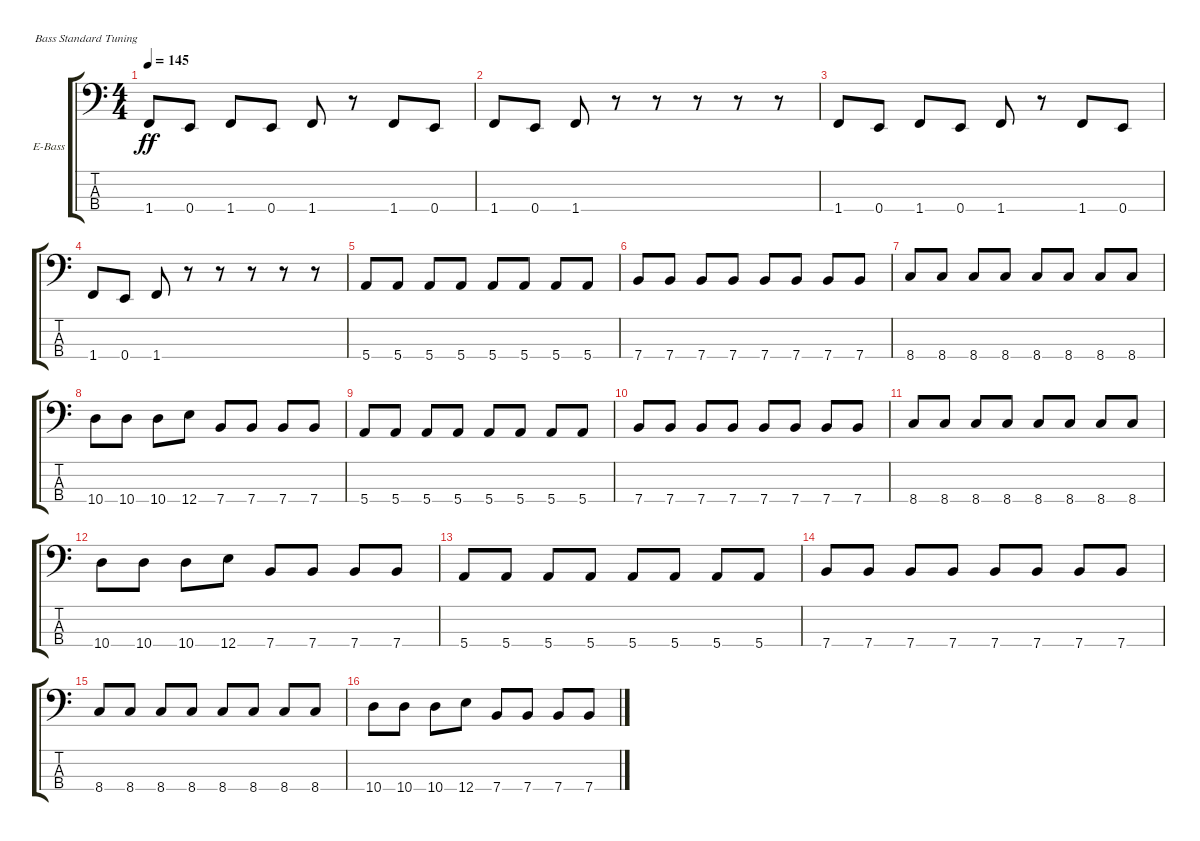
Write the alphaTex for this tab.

\defaultSystemsLayout 4
\bracketExtendMode groupsimilarinstruments
\firstSystemTrackNameOrientation horizontal
\otherSystemsTrackNameOrientation horizontal
\track ("Electric Bass" "E-Bass") {instrument electricbassfinger}
\staff {score tabs}
\tuning (G2 D2 A1 E1)
\ts (4 4)
\tempo 145
\clef f4
\scale
0.333333
\ks c
1.4.8{dy ff} 0.4.8 1.4.8 0.4.8 1.4.8 r.8 1.4.8 0.4.8 |
\scale
0.333333 1.4.8 0.4.8 1.4.8 r.8 r.8 r.8 r.8 r.8 |
\scale
0.333333 1.4.8 0.4.8 1.4.8 0.4.8 1.4.8 r.8 1.4.8 0.4.8 |
\scale
0.333333 1.4.8 0.4.8 1.4.8 r.8 r.8 r.8 r.8 r.8 |
\scale
0.333333 5.4.8 5.4.8 5.4.8 5.4.8 5.4.8 5.4.8 5.4.8 5.4.8 |
\scale
0.333333 7.4.8 7.4.8 7.4.8 7.4.8 7.4.8 7.4.8 7.4.8 7.4.8 |
\scale
0.333333 8.4.8 8.4.8 8.4.8 8.4.8 8.4.8 8.4.8 8.4.8 8.4.8 |
\scale
0.333333 10.4.8 10.4.8 10.4.8 12.4.8 7.4.8 7.4.8 7.4.8 7.4.8 |
\scale
0.333333 5.4.8 5.4.8 5.4.8 5.4.8 5.4.8 5.4.8 5.4.8 5.4.8 |
\scale
0.333333 7.4.8 7.4.8 7.4.8 7.4.8 7.4.8 7.4.8 7.4.8 7.4.8 |
\scale
0.333333 8.4.8 8.4.8 8.4.8 8.4.8 8.4.8 8.4.8 8.4.8 8.4.8 |
\scale
0.333333 10.4.8 10.4.8 10.4.8 12.4.8 7.4.8 7.4.8 7.4.8 7.4.8 |
\scale
0.333333 5.4.8 5.4.8 5.4.8 5.4.8 5.4.8 5.4.8 5.4.8 5.4.8 |
\scale
0.333333 7.4.8 7.4.8 7.4.8 7.4.8 7.4.8 7.4.8 7.4.8 7.4.8 |
\scale
0.333333 8.4.8 8.4.8 8.4.8 8.4.8 8.4.8 8.4.8 8.4.8 8.4.8 |
\scale
0.333333 10.4.8 10.4.8 10.4.8 12.4.8 7.4.8 7.4.8 7.4.8 7.4.8
